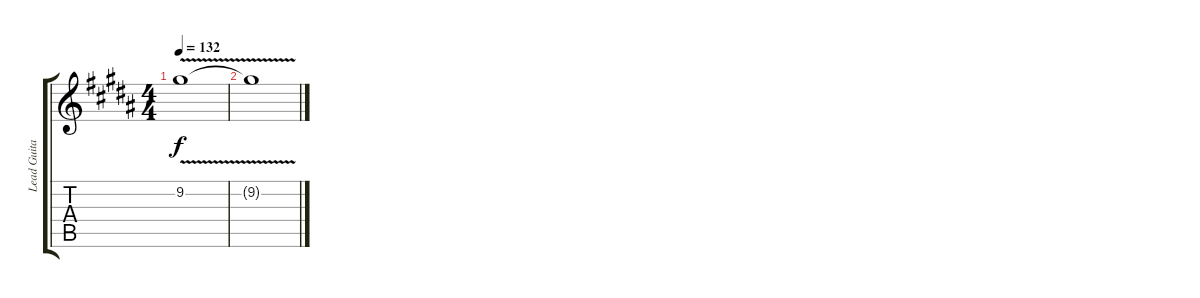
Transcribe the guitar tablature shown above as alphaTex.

\track ("Lead Guitar 1" "Lead Guita") {instrument overdrivenguitar}
\staff {score tabs}
\tuning (E4 B3 G3 D3 A2 E2) {hide}
\ts (4 4)
\tempo 132
\clef g2
\ks g#minor
9.2{v}.1{dy f} |
9.2{t}.1
